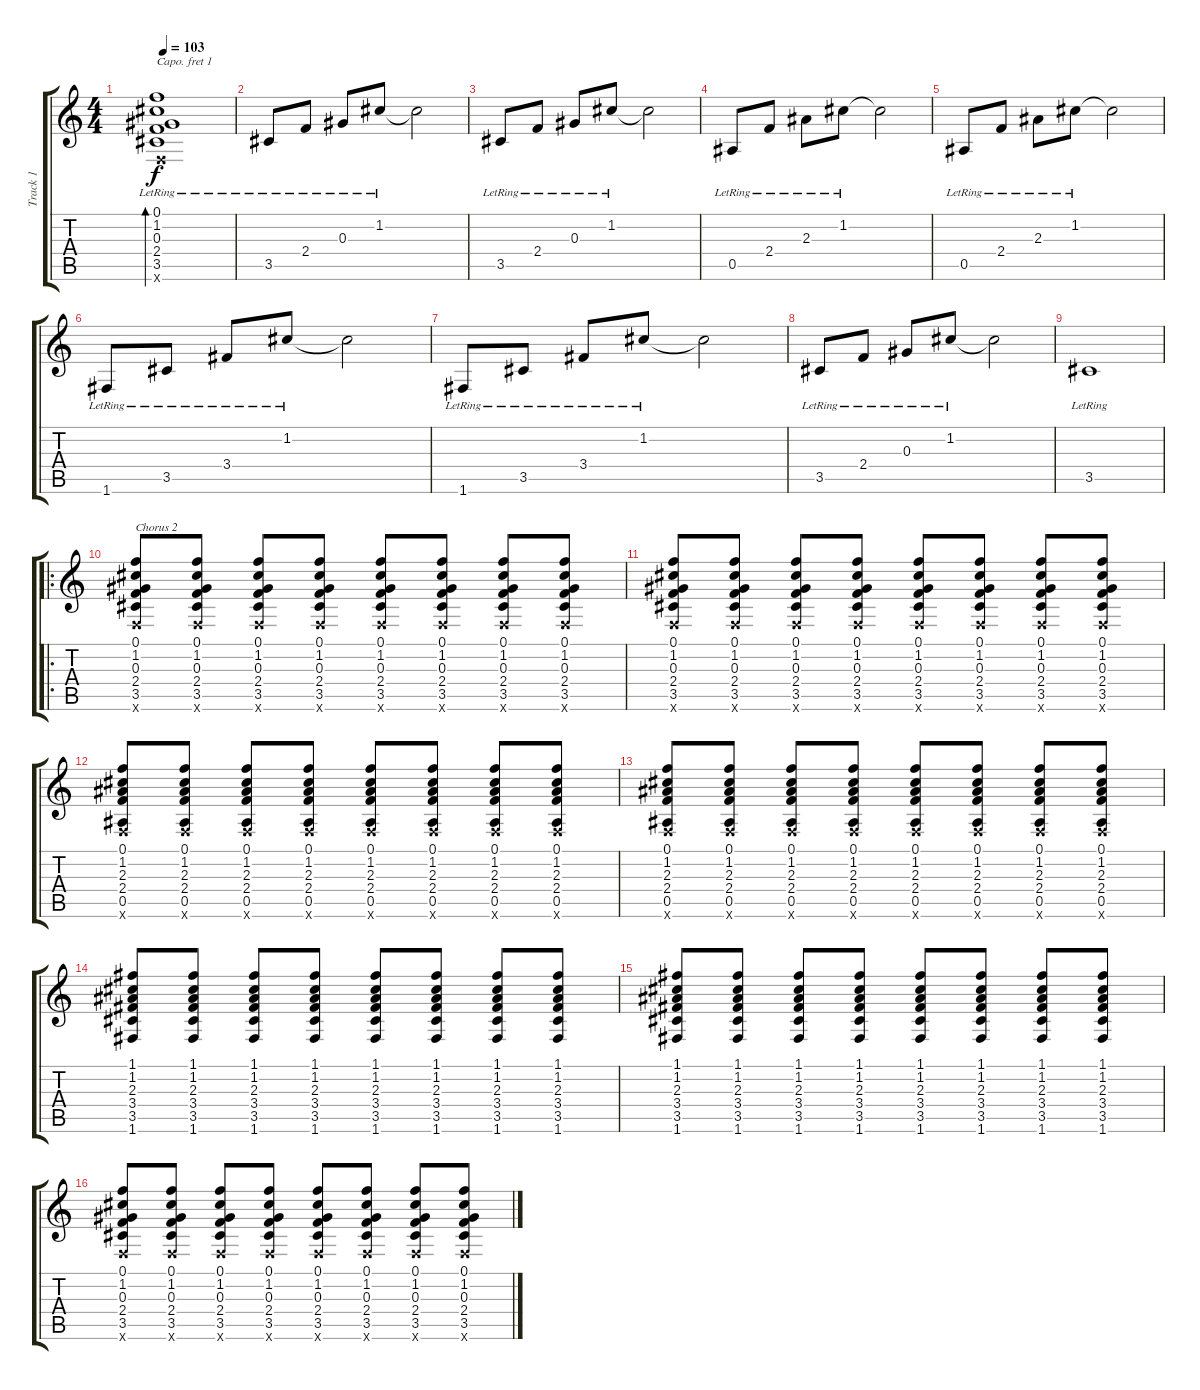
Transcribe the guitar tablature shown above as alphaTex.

\track ("Track 1" "Track 1") {instrument acousticguitarsteel}
\staff {score tabs}
\capo 1
\tuning (E4 B3 G3 D3 A2 E2) {hide}
\ts (4 4)
\tempo 103
\clef g2
\ks c
(0.1{lr} 1.2 0.3 2.4 3.5 0.6{x}).1{bd 120 dy f} |
3.5{lr}.8 2.4{lr}.8 0.3{lr}.8 1.2{lr}.8 1.2{t}.2 |
3.5{lr}.8 2.4{lr}.8 0.3{lr}.8 1.2{lr}.8 1.2{t}.2 |
0.5{lr}.8 2.4{lr}.8 2.3{lr}.8 1.2{lr}.8 1.2{t}.2 |
0.5{lr}.8 2.4{lr}.8 2.3{lr}.8 1.2{lr}.8 1.2{t}.2 |
1.6{lr}.8 3.5{lr}.8 3.4{lr}.8 1.2{lr}.8 1.2{t}.2 |
1.6{lr}.8 3.5{lr}.8 3.4{lr}.8 1.2{lr}.8 1.2{t}.2 |
3.5{lr}.8 2.4{lr}.8 0.3{lr}.8 1.2{lr}.8 1.2{t}.2 |
3.5{lr}.1 |
\ro
(0.1 1.2 0.3 2.4 3.5 0.6{x}).8{txt "Chorus 2"} (0.1 1.2 0.3 2.4 3.5 0.6{x}).8 (0.1 1.2 0.3 2.4 3.5 0.6{x}).8 (0.1 1.2 0.3 2.4 3.5 0.6{x}).8 (0.1 1.2 0.3 2.4 3.5 0.6{x}).8 (0.1 1.2 0.3 2.4 3.5 0.6{x}).8 (0.1 1.2 0.3 2.4 3.5 0.6{x}).8 (0.1 1.2 0.3 2.4 3.5 0.6{x}).8 |
(0.1 1.2 0.3 2.4 3.5 0.6{x}).8 (0.1 1.2 0.3 2.4 3.5 0.6{x}).8 (0.1 1.2 0.3 2.4 3.5 0.6{x}).8 (0.1 1.2 0.3 2.4 3.5 0.6{x}).8 (0.1 1.2 0.3 2.4 3.5 0.6{x}).8 (0.1 1.2 0.3 2.4 3.5 0.6{x}).8 (0.1 1.2 0.3 2.4 3.5 0.6{x}).8 (0.1 1.2 0.3 2.4 3.5 0.6{x}).8 |
(0.1 1.2 2.3 2.4 0.5 0.6{x}).8 (0.1 1.2 2.3 2.4 0.5 0.6{x}).8 (0.1 1.2 2.3 2.4 0.5 0.6{x}).8 (0.1 1.2 2.3 2.4 0.5 0.6{x}).8 (0.1 1.2 2.3 2.4 0.5 0.6{x}).8 (0.1 1.2 2.3 2.4 0.5 0.6{x}).8 (0.1 1.2 2.3 2.4 0.5 0.6{x}).8 (0.1 1.2 2.3 2.4 0.5 0.6{x}).8 |
(0.1 1.2 2.3 2.4 0.5 0.6{x}).8 (0.1 1.2 2.3 2.4 0.5 0.6{x}).8 (0.1 1.2 2.3 2.4 0.5 0.6{x}).8 (0.1 1.2 2.3 2.4 0.5 0.6{x}).8 (0.1 1.2 2.3 2.4 0.5 0.6{x}).8 (0.1 1.2 2.3 2.4 0.5 0.6{x}).8 (0.1 1.2 2.3 2.4 0.5 0.6{x}).8 (0.1 1.2 2.3 2.4 0.5 0.6{x}).8 |
(1.1 1.2 2.3 3.4 3.5 1.6).8 (1.1 1.2 2.3 3.4 3.5 1.6).8 (1.1 1.2 2.3 3.4 3.5 1.6).8 (1.1 1.2 2.3 3.4 3.5 1.6).8 (1.1 1.2 2.3 3.4 3.5 1.6).8 (1.1 1.2 2.3 3.4 3.5 1.6).8 (1.1 1.2 2.3 3.4 3.5 1.6).8 (1.1 1.2 2.3 3.4 3.5 1.6).8 |
(1.1 1.2 2.3 3.4 3.5 1.6).8 (1.1 1.2 2.3 3.4 3.5 1.6).8 (1.1 1.2 2.3 3.4 3.5 1.6).8 (1.1 1.2 2.3 3.4 3.5 1.6).8 (1.1 1.2 2.3 3.4 3.5 1.6).8 (1.1 1.2 2.3 3.4 3.5 1.6).8 (1.1 1.2 2.3 3.4 3.5 1.6).8 (1.1 1.2 2.3 3.4 3.5 1.6).8 |
(0.1 1.2 0.3 2.4 3.5 0.6{x}).8 (0.1 1.2 0.3 2.4 3.5 0.6{x}).8 (0.1 1.2 0.3 2.4 3.5 0.6{x}).8 (0.1 1.2 0.3 2.4 3.5 0.6{x}).8 (0.1 1.2 0.3 2.4 3.5 0.6{x}).8 (0.1 1.2 0.3 2.4 3.5 0.6{x}).8 (0.1 1.2 0.3 2.4 3.5 0.6{x}).8 (0.1 1.2 0.3 2.4 3.5 0.6{x}).8
